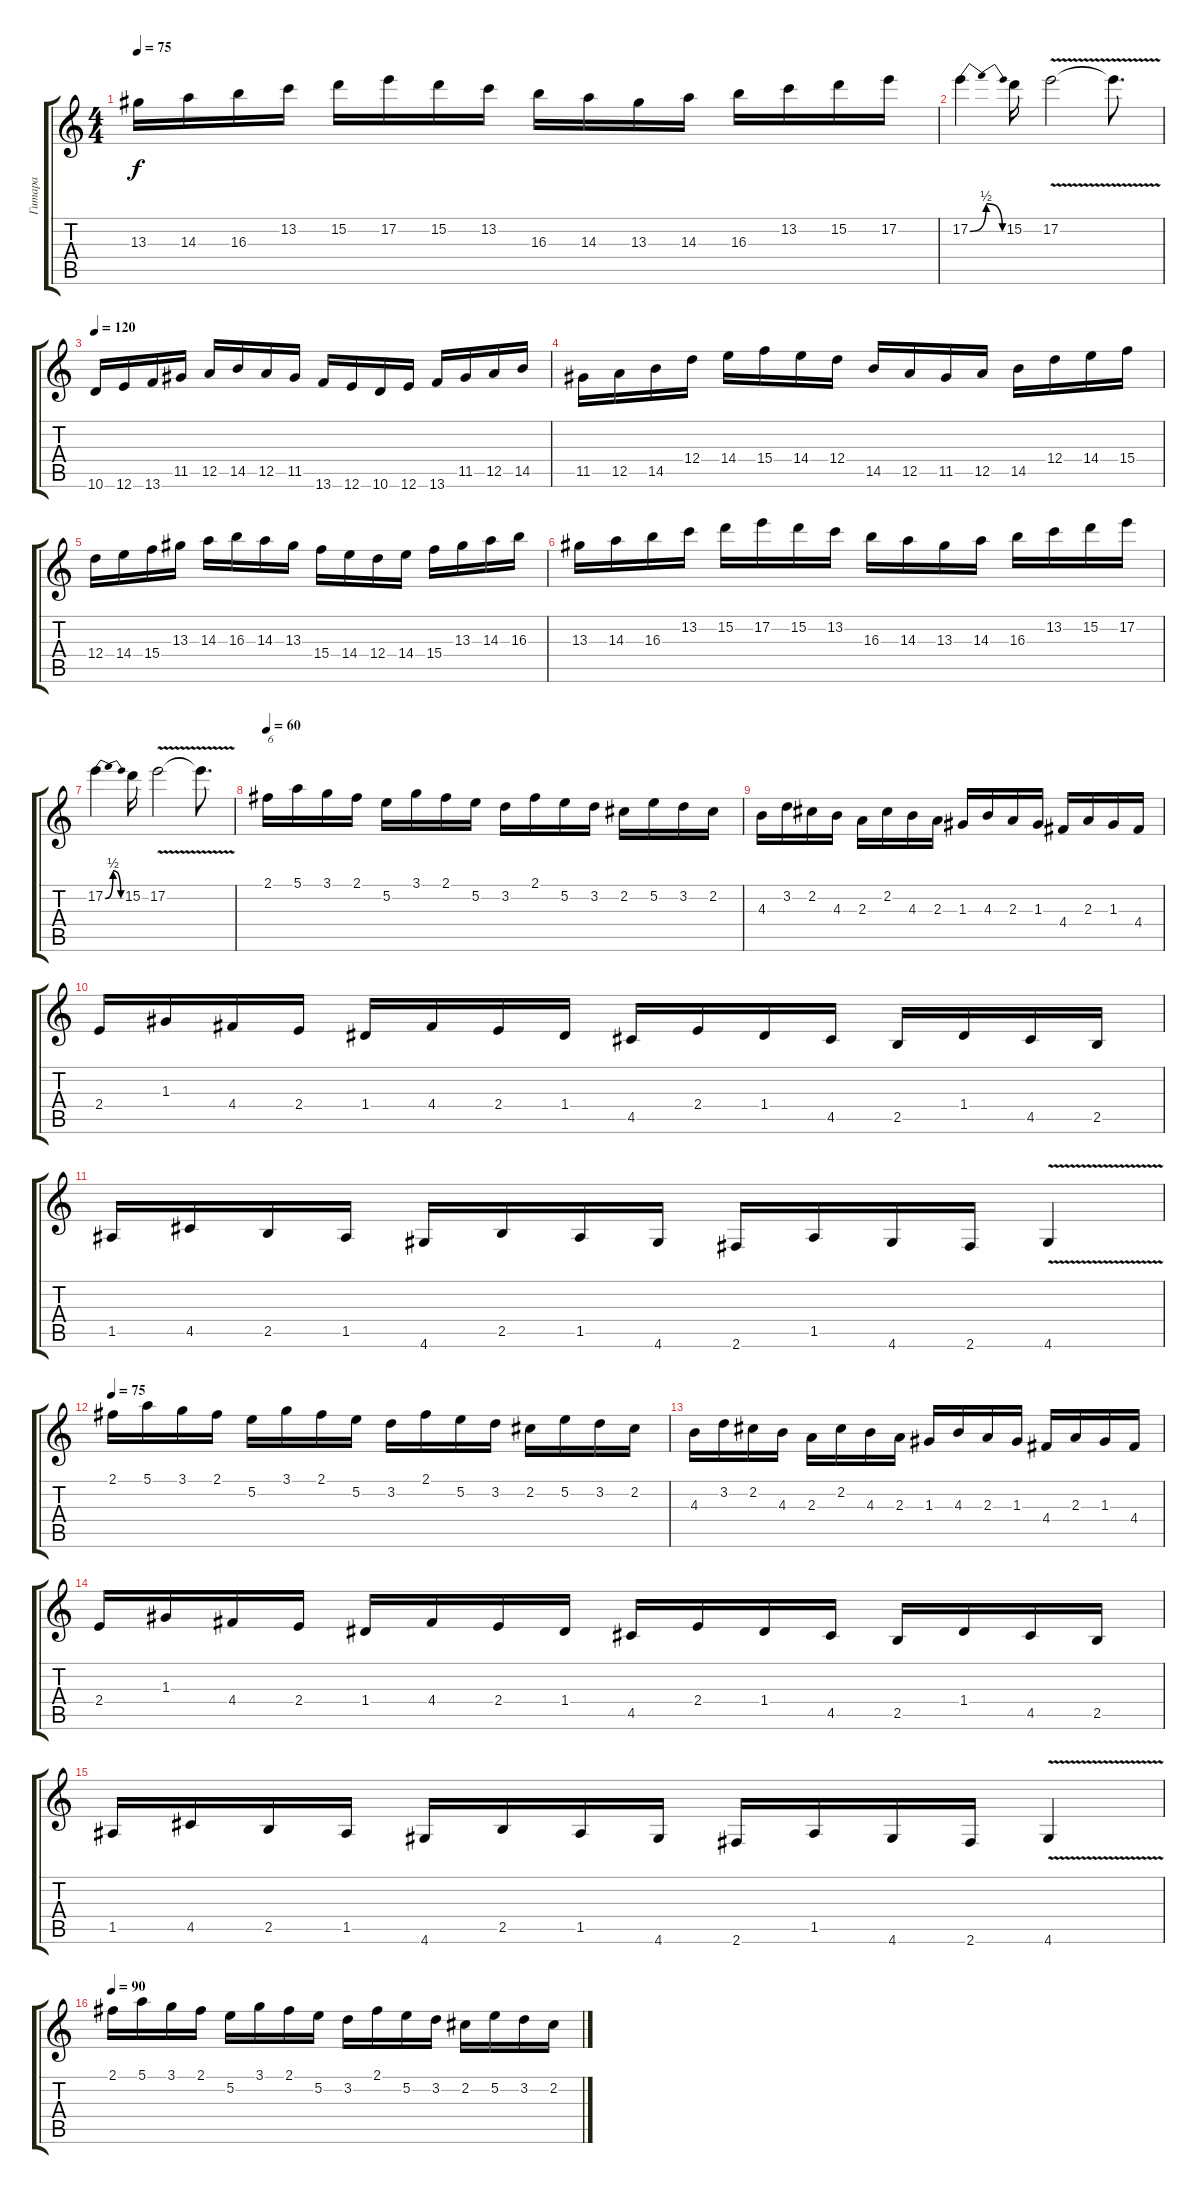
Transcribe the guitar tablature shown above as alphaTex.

\track ("Гитара" "Гитара") {instrument distortionguitar}
\staff {score tabs}
\tuning (E4 B3 G3 D3 A2 E2) {hide}
\ts (4 4)
\tempo 75
\clef g2
\ks c
13.3.16{dy f} 14.3.16 16.3.16 13.2.16 15.2.16 17.2.16 15.2.16 13.2.16 16.3.16 14.3.16 13.3.16 14.3.16 16.3.16 13.2.16 15.2.16 17.2.16 |
17.2{be (bendrelease 0 0 15 2 50 2 60 0)}.4 15.2.16 17.2{v}.2 17.2{t}.8{d} |
\tempo 120
10.6.16 12.6.16 13.6.16 11.5.16 12.5.16 14.5.16 12.5.16 11.5.16 13.6.16 12.6.16 10.6.16 12.6.16 13.6.16 11.5.16 12.5.16 14.5.16 |
11.5.16 12.5.16 14.5.16 12.4.16 14.4.16 15.4.16 14.4.16 12.4.16 14.5.16 12.5.16 11.5.16 12.5.16 14.5.16 12.4.16 14.4.16 15.4.16 |
12.4.16 14.4.16 15.4.16 13.3.16 14.3.16 16.3.16 14.3.16 13.3.16 15.4.16 14.4.16 12.4.16 14.4.16 15.4.16 13.3.16 14.3.16 16.3.16 |
13.3.16 14.3.16 16.3.16 13.2.16 15.2.16 17.2.16 15.2.16 13.2.16 16.3.16 14.3.16 13.3.16 14.3.16 16.3.16 13.2.16 15.2.16 17.2.16 |
17.2{be (bendrelease 0 0 15 2 45 2 60 0)}.4 15.2.16 17.2{v}.2 17.2{t}.8{d} |
\tempo 60
2.1.16{txt "6"} 5.1.16 3.1.16 2.1.16 5.2.16 3.1.16 2.1.16 5.2.16 3.2.16 2.1.16 5.2.16 3.2.16 2.2.16 5.2.16 3.2.16 2.2.16 |
4.3.16 3.2.16 2.2.16 4.3.16 2.3.16 2.2.16 4.3.16 2.3.16 1.3.16 4.3.16 2.3.16 1.3.16 4.4.16 2.3.16 1.3.16 4.4.16 |
2.4.16 1.3.16 4.4.16 2.4.16 1.4.16 4.4.16 2.4.16 1.4.16 4.5.16 2.4.16 1.4.16 4.5.16 2.5.16 1.4.16 4.5.16 2.5.16 |
1.5.16 4.5.16 2.5.16 1.5.16 4.6.16 2.5.16 1.5.16 4.6.16 2.6.16 1.5.16 4.6.16 2.6.16 4.6{v}.4 |
\tempo 75
2.1.16 5.1.16 3.1.16 2.1.16 5.2.16 3.1.16 2.1.16 5.2.16 3.2.16 2.1.16 5.2.16 3.2.16 2.2.16 5.2.16 3.2.16 2.2.16 |
4.3.16 3.2.16 2.2.16 4.3.16 2.3.16 2.2.16 4.3.16 2.3.16 1.3.16 4.3.16 2.3.16 1.3.16 4.4.16 2.3.16 1.3.16 4.4.16 |
2.4.16 1.3.16 4.4.16 2.4.16 1.4.16 4.4.16 2.4.16 1.4.16 4.5.16 2.4.16 1.4.16 4.5.16 2.5.16 1.4.16 4.5.16 2.5.16 |
1.5.16 4.5.16 2.5.16 1.5.16 4.6.16 2.5.16 1.5.16 4.6.16 2.6.16 1.5.16 4.6.16 2.6.16 4.6{v}.4 |
\tempo 90
2.1.16 5.1.16 3.1.16 2.1.16 5.2.16 3.1.16 2.1.16 5.2.16 3.2.16 2.1.16 5.2.16 3.2.16 2.2.16 5.2.16 3.2.16 2.2.16
